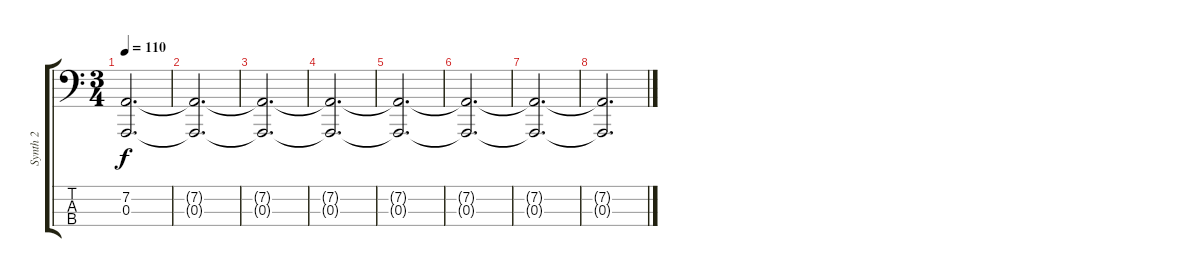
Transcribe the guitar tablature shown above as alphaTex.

\track ("Synth 2" "Synth 2") {instrument choiraahs}
\staff {score tabs}
\tuning (G2 D2 A1 E1) {hide}
\ts (3 4)
\tempo 110
\clef f4
\ks c
(7.2 0.3).2{d dy f} |
(7.2{t} 0.3{t}).2{d} |
(7.2{t} 0.3{t}).2{d} |
(7.2{t} 0.3{t}).2{d} |
(7.2{t} 0.3{t}).2{d} |
(7.2{t} 0.3{t}).2{d} |
(7.2{t} 0.3{t}).2{d} |
(7.2{t} 0.3{t}).2{d}
